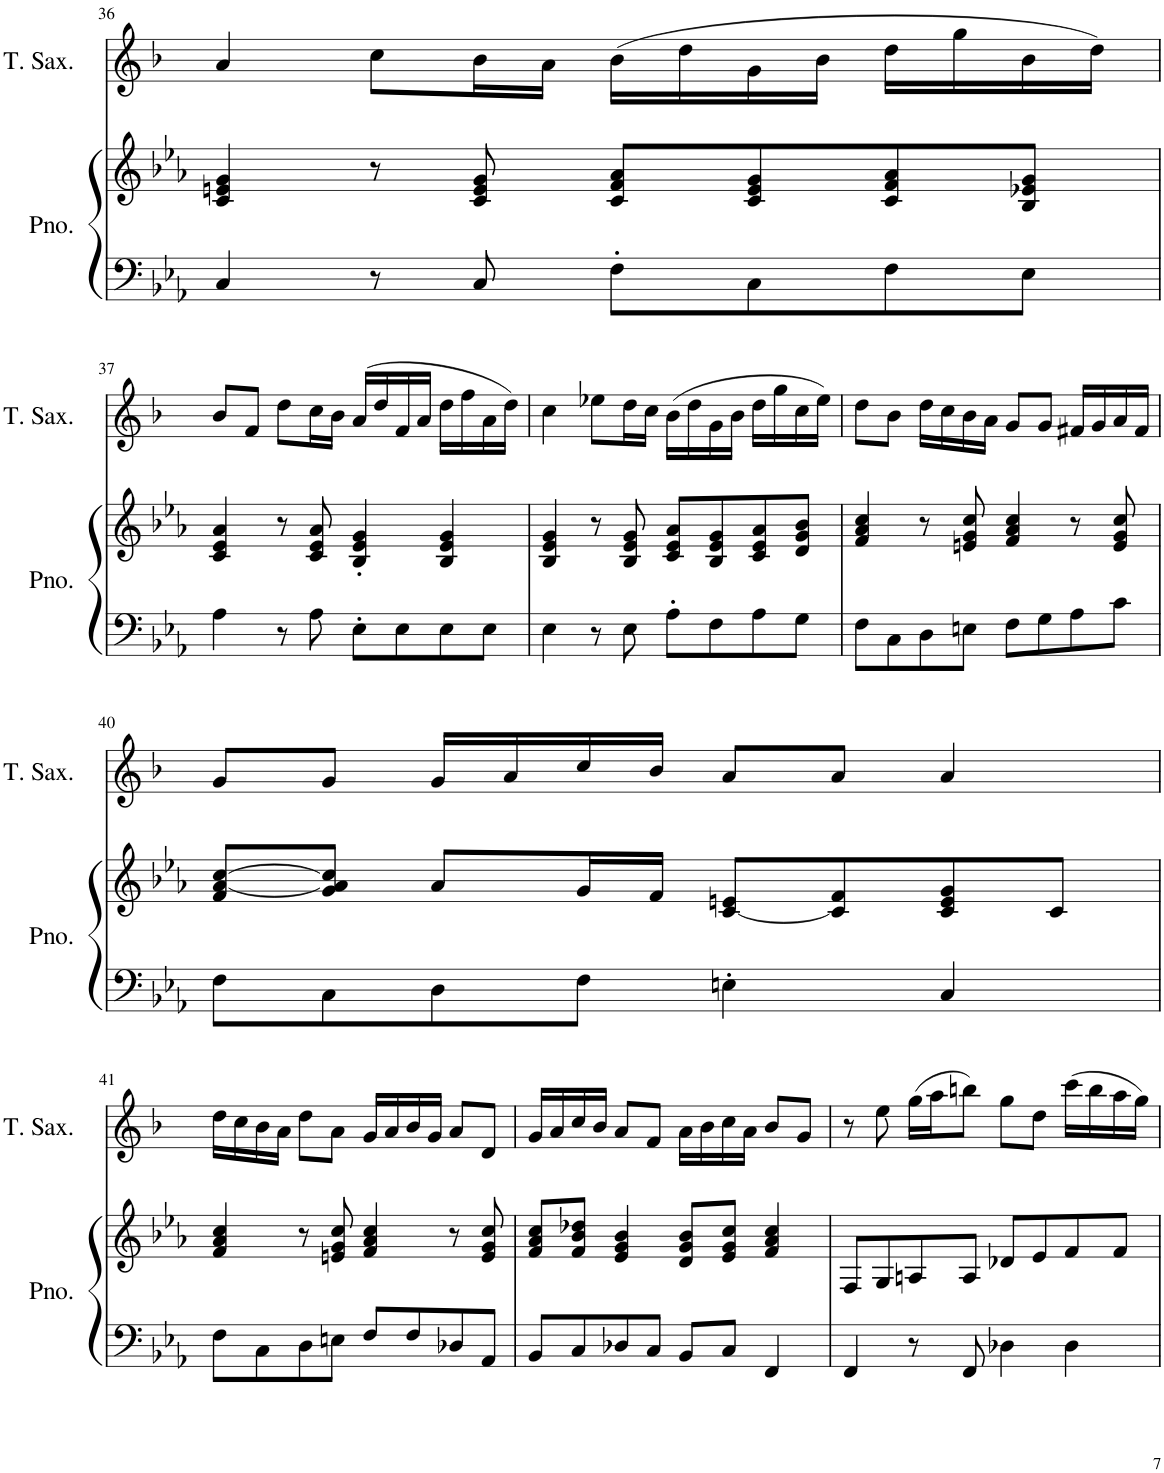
**kern	**kern	**kern
*part2	*part2	*part1
*staff3	*staff2	*staff1
*I"Piano	*	*I"Tenor Saxophone
*I'Pno.	*	*I'T. Sax.
!!LO:PB:g=z
*clefF4	*clefG2	*clefG2
*	*	*Trd8c14
*k[b-e-a-]	*k[b-e-a-]	*k[b-]
*M4/4	*M4/4	*M4/4
=36	=36	=36
4C/	4c/ 4en/ 4g/	4a/
8r	8r	8cc\L
8C/	8c/ 8e/ 8g/	16b-\L
.	.	16a\JJ
8F'\L	8c/ 8f/ 8a-/L	(16b-\LL
.	.	16dd\
8C\	8c/ 8e/ 8g/	16g\
.	.	16b-\JJ
8F\	8c/ 8f/ 8a-/	16dd\LL
.	.	16gg\
8E-\J	8B-/ 8e-X/ 8g/J	16b-\
.	.	16dd\JJ)
!!LO:LB:g=z
=37	=37	=37
4A-\	4c/ 4e-/ 4a-/	8b-/L
.	.	8f/J
8r	8r	8dd\L
8A-\	8c/ 8e-/ 8a-/	16cc\L
.	.	16b-\JJ
8E-'\L	4B-/' 4e-/' 4g/'	(16a/LL
.	.	16dd/
8E-\	.	16f/
.	.	16a/JJ
8E-\	4B-/ 4e-/ 4g/	16dd\LL
.	.	16ff\
8E-\J	.	16a\
.	.	16dd\JJ)
=38	=38	=38
4E-\	4B-/ 4e-/ 4g/	4cc\
8r	8r	8ee-X\L
8E-\	8B-/ 8e-/ 8g/	16dd\L
.	.	16cc\JJ
8A-'\L	8c/ 8e-/ 8a-/L	(16b-\LL
.	.	16dd\
8F\	8B-/ 8e-/ 8g/	16g\
.	.	16b-\JJ
8A-\	8c/ 8e-/ 8a-/	16dd\LL
.	.	16gg\
8G\J	8d/ 8g/ 8b-/J	16cc\
.	.	16ee-\JJ)
=39	=39	=39
8F\L	4f/ 4a-/ 4cc/	8dd\L
8C\	.	8b-\J
8D\	8r	16dd\LL
.	.	16cc\
8En\J	8en/ 8g/ 8cc/	16b-\
.	.	16a\JJ
8F\L	4f/ 4a-/ 4cc/	8g/L
8G\	.	8g/J
8A-\	8r	16f#X/LL
.	.	16g/
8c\J	8e/ 8g/ 8cc/	16a/
.	.	16f#/JJ
!!LO:LB:g=z
=40	=40	=40
8F\L	8f/ [8a-/ [8cc/L	8g/L
8C\	8g/ 8a-/] 8cc/]J	8g/J
8D\	8a-/L	16g/LL
.	.	16a/
8F\J	16g/L	16cc/
.	16f/JJ	16b-/JJ
4En'\	[8c/ 8en/L	8a/L
.	8c/] 8f/	8a/J
4C/	8c/ 8e/ 8g/	4a/
.	8c/J	.
!!LO:LB:g=z
=41	=41	=41
8F\L	4f/ 4a-/ 4cc/	16dd\LL
.	.	16cc\
8C\	.	16b-\
.	.	16a\JJ
8D\	8r	8dd\L
8En\J	8en/ 8g/ 8cc/	8a\J
8F/L	4f/ 4a-/ 4cc/	16g/LL
.	.	16a/
8F/	.	16b-/
.	.	16g/JJ
8D-X/	8r	8a/L
8AA-/J	8e/ 8g/ 8cc/	8d/J
=42	=42	=42
8BB-/L	8f/ 8a-/ 8cc/L	16g/LL
.	.	16a/
8C/	8f/ 8b-/ 8dd-X/J	16cc/
.	.	16b-/JJ
8D-X/	4e-/ 4g/ 4b-/	8a/L
8C/J	.	8f/J
8BB-/L	8d/ 8g/ 8b-/L	16a\LL
.	.	16b-\
8C/J	8e-/ 8g/ 8cc/J	16cc\
.	.	16a\JJ
4FF/	4f/ 4a-/ 4cc/	8b-/L
.	.	8g/J
=43	=43	=43
4FF/	8F/L	8r
.	8G/	8ee\
8r	8An/	(16gg\LL
.	.	16aa\J
8FF/	8A/J	8bbn\J)
4D-X\	8d-X/L	8gg\L
.	8e-/	8dd\J
4D-\	8f/	(16ccc\LL
.	.	16bb\
.	8f/J	16aa\
.	.	16gg\JJ)
=	=	=
*-	*-	*-
